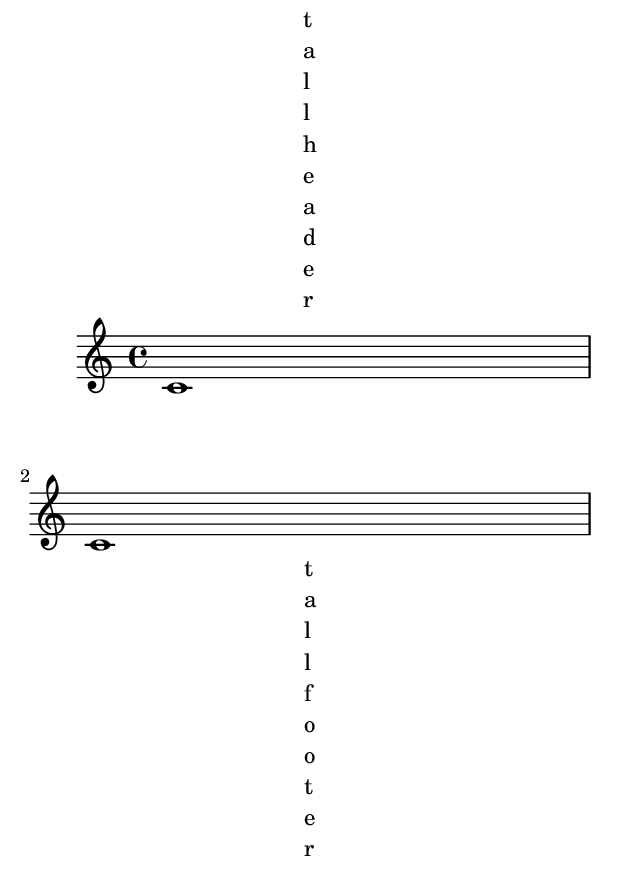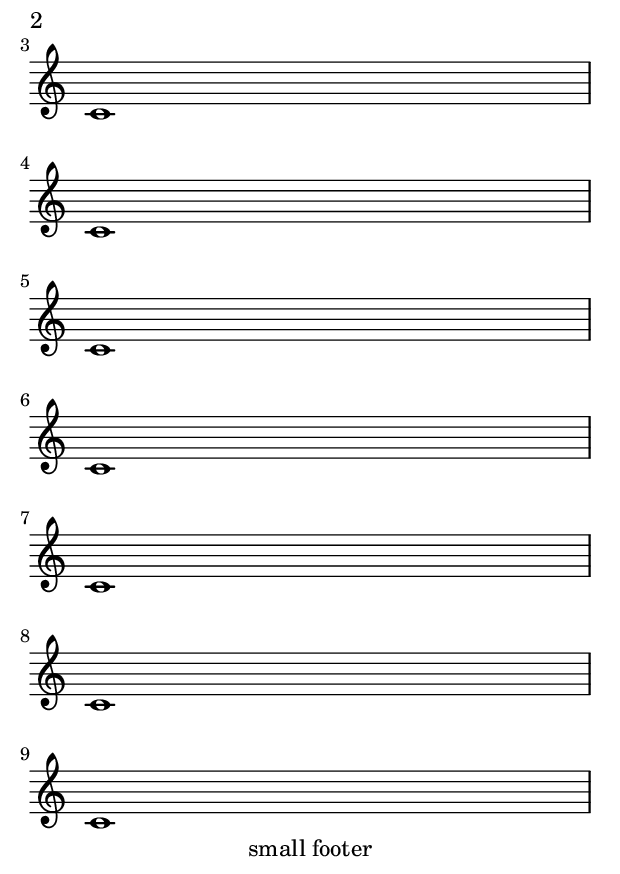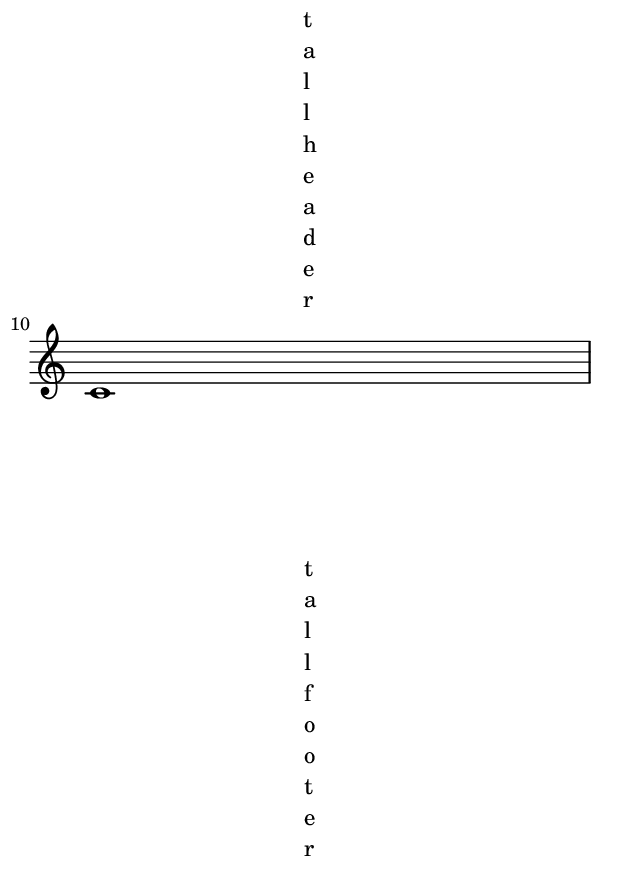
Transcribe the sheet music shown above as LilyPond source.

%% Generated by lilypond-book
%% Options: [exampleindent=10.16\mm,indent=0\mm,line-width=160\mm,paper-height=845.047\pt,paper-width=597.508\pt,papersize='(cons (* 597.508 pt) (* 845.047 pt))]
\include "lilypond-book-preamble.ly"


% ****************************************************************
% Start cut-&-pastable-section
% ****************************************************************

#(ly:set-option 'eps-box-padding 3.000000)



\paper {
  #(set-paper-size '(cons (* 597.508 pt) (* 845.047 pt)))
  indent = 0\mm
  line-width = 160\mm
  % offset the left padding, also add 1mm as lilypond creates cropped
  % images with a little space on the right
  line-width = #(- line-width (* mm  3.000000) (* mm 1))
}

\layout {
  
}




% ****************************************************************
% ly snippet:
% ****************************************************************
\sourcefilename "/lilypond-2.25.21/input/regression/page-spacing-tall-headfoot.ly"
\sourcefileline 0
\version "2.16.0"

#(set-default-paper-size "a6")

\book {
  \header {
    texidoc = "Both the page breaking and the page layout take account of
the heights of the header and footer."
  }
  \paper {
    oddHeaderMarkup = \markup { \fill-line { \column { t a l l h e a d e r } } } 
    oddFooterMarkup = \markup { \fill-line { \column { t a l l f o o t e r } } }
    evenFooterMarkup = \markup { \fill-line { "small footer" } }
  }

  \repeat unfold 10 { c'1 \break }
}





% ****************************************************************
% end ly snippet
% ****************************************************************
